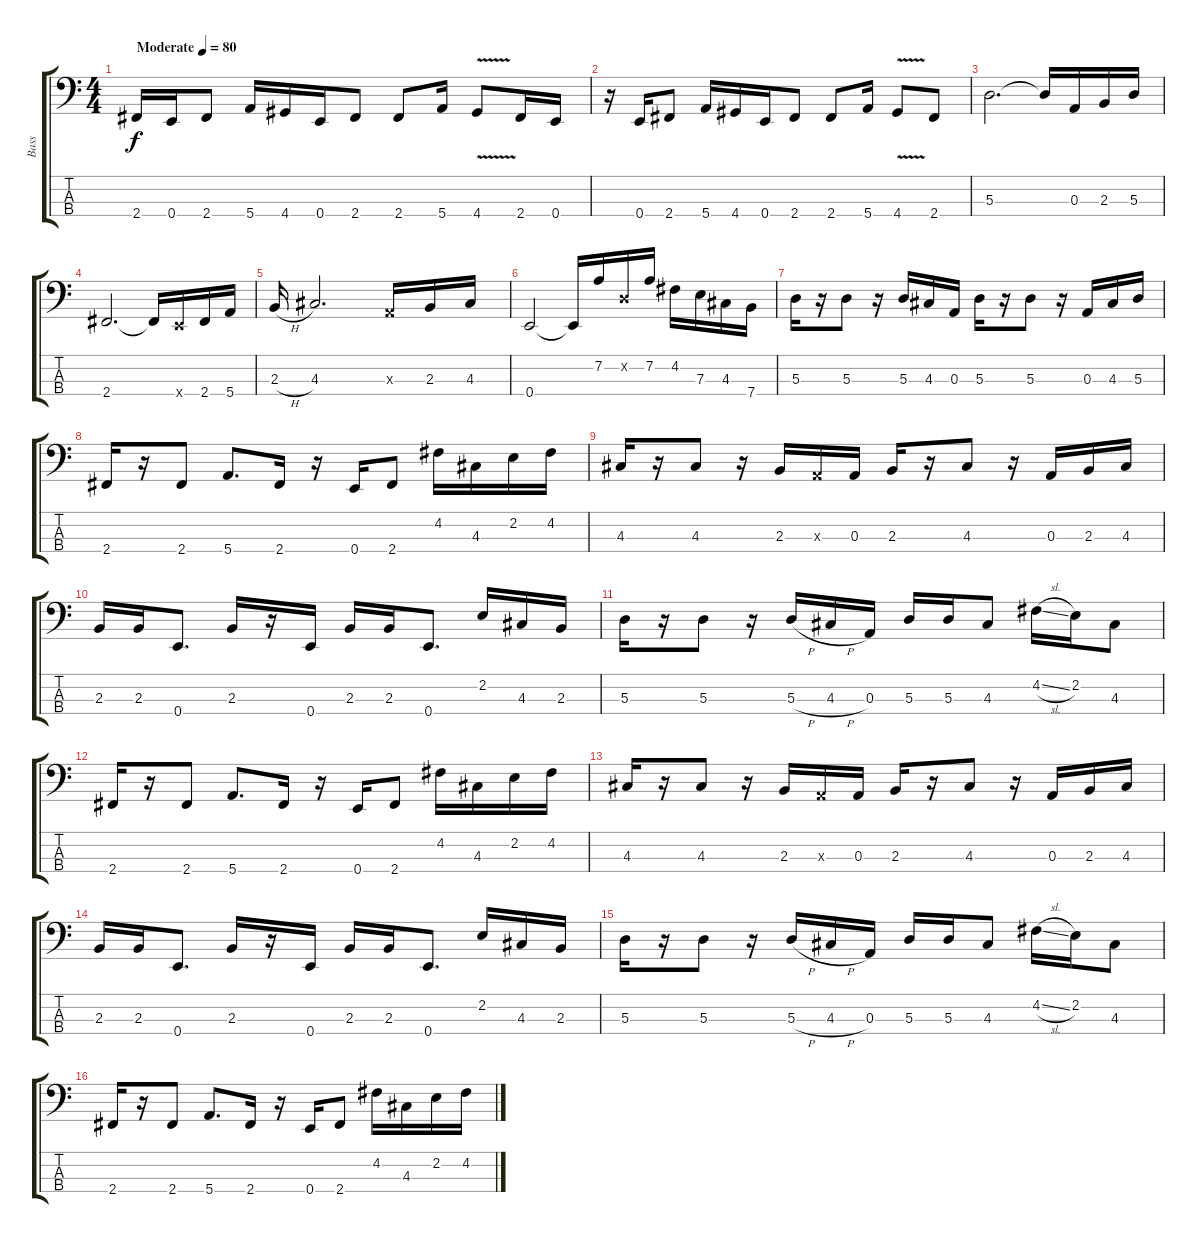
\track ("Bass" "Bass") {instrument electricbassfinger}
\staff {score tabs}
\tuning (G2 D2 A1 E1) {hide}
\ts (4 4)
\tempo (80 "Moderate")
\clef f4
\ks c
2.4.16{dy f instrument electricbassfinger} 0.4.16 2.4.8 5.4.16 4.4.16 0.4.16 2.4.8 2.4.8 5.4.16 4.4{v}.8 2.4.16 0.4.16 |
r.16 0.4.16 2.4.8 5.4.16 4.4.16 0.4.16 2.4.8 2.4.8 5.4.16 4.4{v}.8 2.4.8 |
5.3.2{d} 5.3{t}.16 0.3.16 2.3.16 5.3.16 |
2.4.2{d} 2.4{t}.16 0.4{x}.16 2.4.16 5.4.16 |
2.3{h}.16 4.3.2{d} 0.3{x}.16 2.3.16 4.3.16 |
0.4.2 0.4{t}.16 7.2.16 0.2{x}.16 7.2.16 4.2.16 7.3.16 4.3.16 7.4.16 |
5.3.16 r.16 5.3.8 r.16 5.3.16 4.3.16 0.3.16 5.3.16 r.16 5.3.8 r.16 0.3.16 4.3.16 5.3.16 |
2.4.16 r.16 2.4.8 5.4.8{d} 2.4.16 r.16 0.4.16 2.4.8 4.2.16 4.3.16 2.2.16 4.2.16 |
4.3.16 r.16 4.3.8 r.16 2.3.16 0.3{x}.16 0.3.16 2.3.16 r.16 4.3.8 r.16 0.3.16 2.3.16 4.3.16 |
2.3.16 2.3.16 0.4.8{d} 2.3.16 r.16 0.4.16 2.3.16 2.3.16 0.4.8{d} 2.2.16 4.3.16 2.3.16 |
5.3.16 r.16 5.3.8 r.16 5.3{h}.16 4.3{h}.16 0.3.16 5.3.16 5.3.16 4.3.8 4.2{sl}.16 2.2.16 4.3.8 |
2.4.16 r.16 2.4.8 5.4.8{d} 2.4.16 r.16 0.4.16 2.4.8 4.2.16 4.3.16 2.2.16 4.2.16 |
4.3.16 r.16 4.3.8 r.16 2.3.16 0.3{x}.16 0.3.16 2.3.16 r.16 4.3.8 r.16 0.3.16 2.3.16 4.3.16 |
2.3.16 2.3.16 0.4.8{d} 2.3.16 r.16 0.4.16 2.3.16 2.3.16 0.4.8{d} 2.2.16 4.3.16 2.3.16 |
5.3.16 r.16 5.3.8 r.16 5.3{h}.16 4.3{h}.16 0.3.16 5.3.16 5.3.16 4.3.8 4.2{sl}.16 2.2.16 4.3.8 |
2.4.16 r.16 2.4.8 5.4.8{d} 2.4.16 r.16 0.4.16 2.4.8 4.2.16 4.3.16 2.2.16 4.2.16
